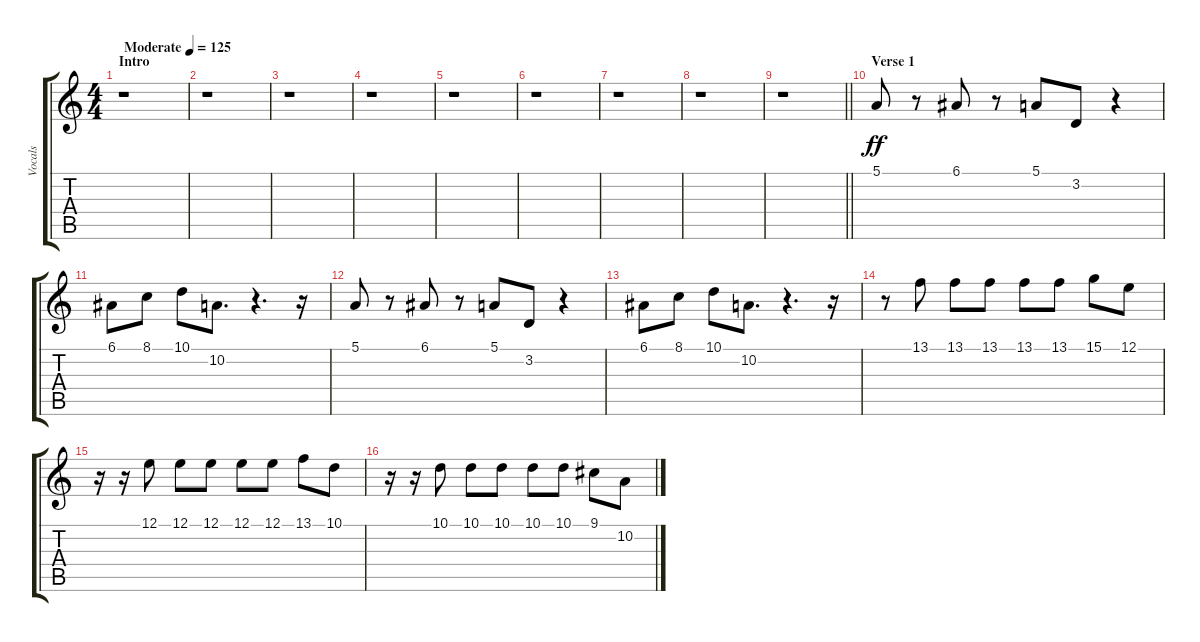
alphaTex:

\track ("Vocals" "Vocals") {instrument fx5brightness}
\staff {score tabs}
\tuning (E4 B3 G3 D3 A2 E2) {hide}
\ts (4 4)
\section ("" "Intro")
\tempo (125 "Moderate")
\clef g2
\ks c
r.1{dy ff instrument fx5brightness} |
r.1 |
r.1 |
r.1 |
r.1 |
r.1 |
r.1 |
r.1 |
\barLineRight lightlight
r.1 |
\section ("" "Verse 1")
5.1.8 r.8 6.1.8 r.8 5.1.8 3.2.8 r.4 |
6.1.8 8.1.8 10.1.8 10.2.8{d} r.4{d} r.16 |
5.1.8 r.8 6.1.8 r.8 5.1.8 3.2.8 r.4 |
6.1.8 8.1.8 10.1.8 10.2.8{d} r.4{d} r.16 |
r.8 13.1.8 13.1.8 13.1.8 13.1.8 13.1.8 15.1.8 12.1.8 |
r.16 r.16 12.1.8 12.1.8 12.1.8 12.1.8 12.1.8 13.1.8 10.1.8 |
r.16 r.16 10.1.8 10.1.8 10.1.8 10.1.8 10.1.8 9.1.8 10.2.8
